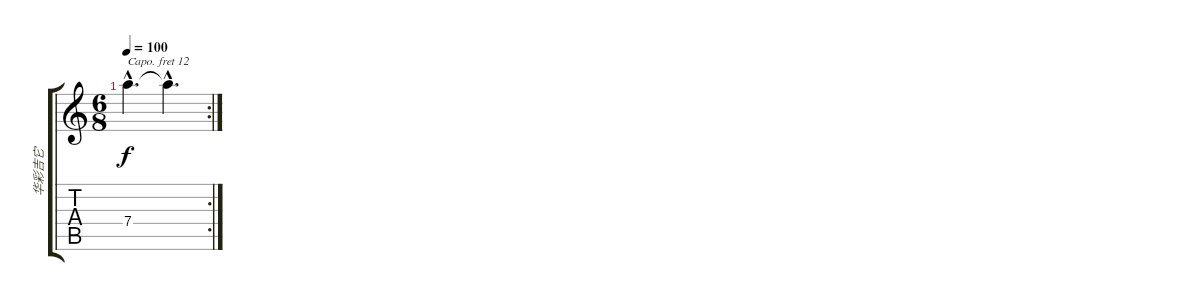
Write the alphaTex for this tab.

\track ("华彩吉它" "华彩吉它") {instrument acousticguitarnylon}
\staff {score tabs}
\capo 12
\tuning (E4 B3 G3 D3 A2 E2) {hide}
\rc 2
\ts (6 8)
\tempo 100
\clef g2
\ks c
7.4{hac t}.4{d dy f} 7.4{hac t}.4{d}
